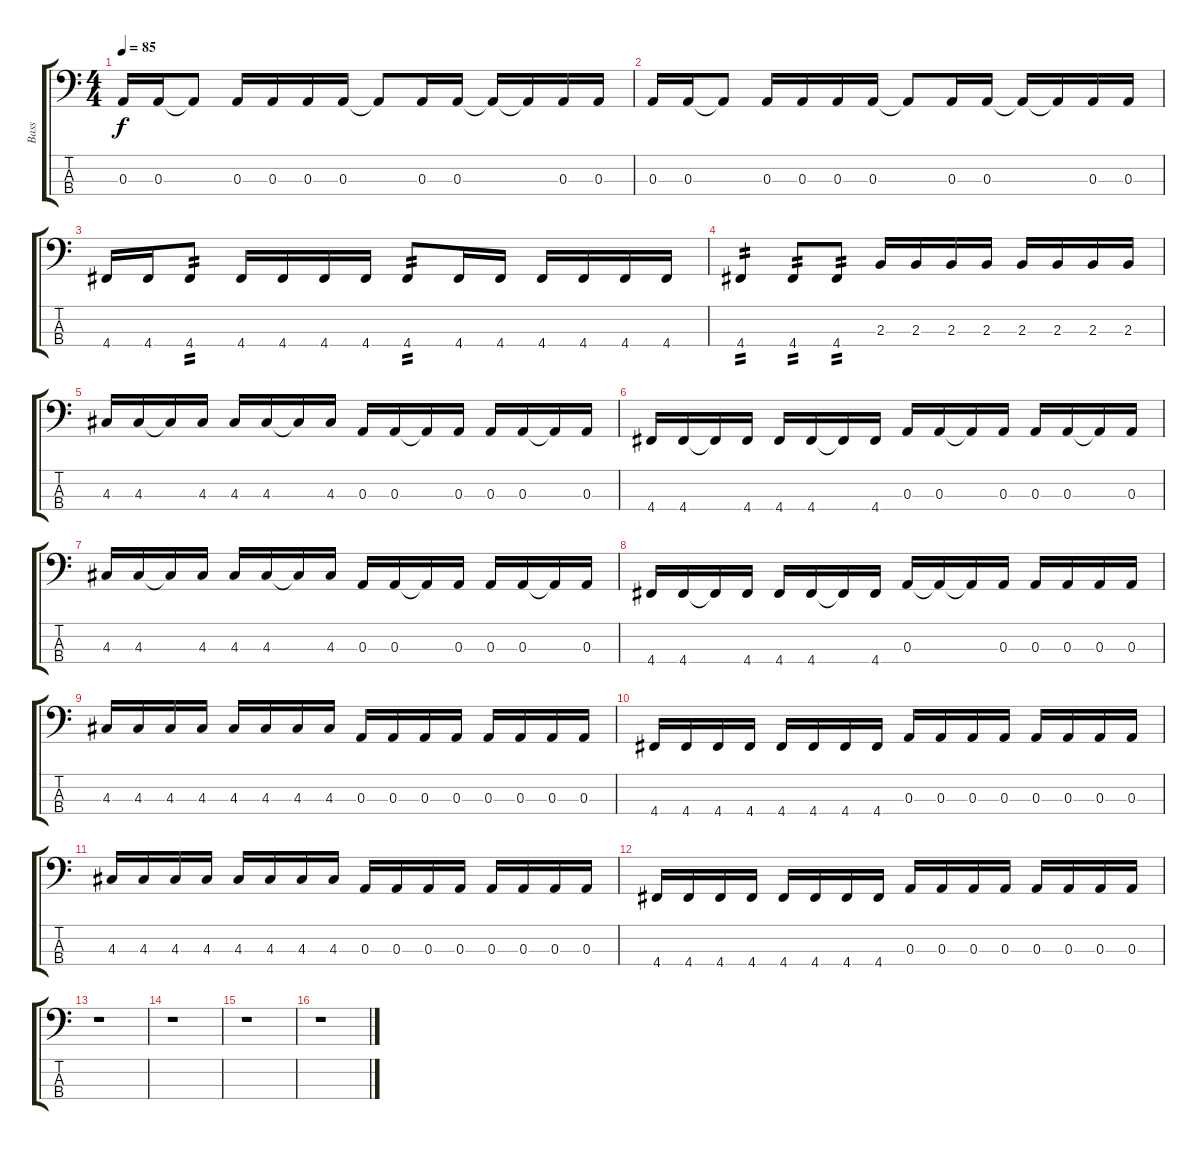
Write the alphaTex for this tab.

\track ("Bass" "Bass") {instrument electricbassfinger}
\staff {score tabs}
\tuning (G2 D2 A1 D1) {hide}
\ts (4 4)
\tempo 85
\clef f4
\ks c
0.3.16{dy f} 0.3.16 0.3{t}.8 0.3.16 0.3.16 0.3.16 0.3.16 0.3{t}.8 0.3.16 0.3.16 0.3{t}.16 0.3{t}.16 0.3.16 0.3.16 |
0.3.16 0.3.16 0.3{t}.8 0.3.16 0.3.16 0.3.16 0.3.16 0.3{t}.8 0.3.16 0.3.16 0.3{t}.16 0.3{t}.16 0.3.16 0.3.16 |
4.4.16 4.4.16 4.4.8{tp 2} 4.4.16 4.4.16 4.4.16 4.4.16 4.4.8{tp 2} 4.4.16 4.4.16 4.4.16 4.4.16 4.4.16 4.4.16 |
4.4.4{tp 2} 4.4.8{tp 2} 4.4.8{tp 2} 2.3.16 2.3.16 2.3.16 2.3.16 2.3.16 2.3.16 2.3.16 2.3.16 |
4.3.16 4.3.16 4.3{t}.16 4.3.16 4.3.16 4.3.16 4.3{t}.16 4.3.16 0.3.16 0.3.16 0.3{t}.16 0.3.16 0.3.16 0.3.16 0.3{t}.16 0.3.16 |
4.4.16 4.4.16 4.4{t}.16 4.4.16 4.4.16 4.4.16 4.4{t}.16 4.4.16 0.3.16 0.3.16 0.3{t}.16 0.3.16 0.3.16 0.3.16 0.3{t}.16 0.3.16 |
4.3.16 4.3.16 4.3{t}.16 4.3.16 4.3.16 4.3.16 4.3{t}.16 4.3.16 0.3.16 0.3.16 0.3{t}.16 0.3.16 0.3.16 0.3.16 0.3{t}.16 0.3.16 |
4.4.16 4.4.16 4.4{t}.16 4.4.16 4.4.16 4.4.16 4.4{t}.16 4.4.16 0.3.16 0.3{t}.16 0.3{t}.16 0.3.16 0.3.16 0.3.16 0.3.16 0.3.16 |
4.3.16 4.3.16 4.3.16 4.3.16 4.3.16 4.3.16 4.3.16 4.3.16 0.3.16 0.3.16 0.3.16 0.3.16 0.3.16 0.3.16 0.3.16 0.3.16 |
4.4.16 4.4.16 4.4.16 4.4.16 4.4.16 4.4.16 4.4.16 4.4.16 0.3.16 0.3.16 0.3.16 0.3.16 0.3.16 0.3.16 0.3.16 0.3.16 |
4.3.16 4.3.16 4.3.16 4.3.16 4.3.16 4.3.16 4.3.16 4.3.16 0.3.16 0.3.16 0.3.16 0.3.16 0.3.16 0.3.16 0.3.16 0.3.16 |
4.4.16 4.4.16 4.4.16 4.4.16 4.4.16 4.4.16 4.4.16 4.4.16 0.3.16 0.3.16 0.3.16 0.3.16 0.3.16 0.3.16 0.3.16 0.3.16 |
r.1 |
r.1 |
r.1 |
r.1
